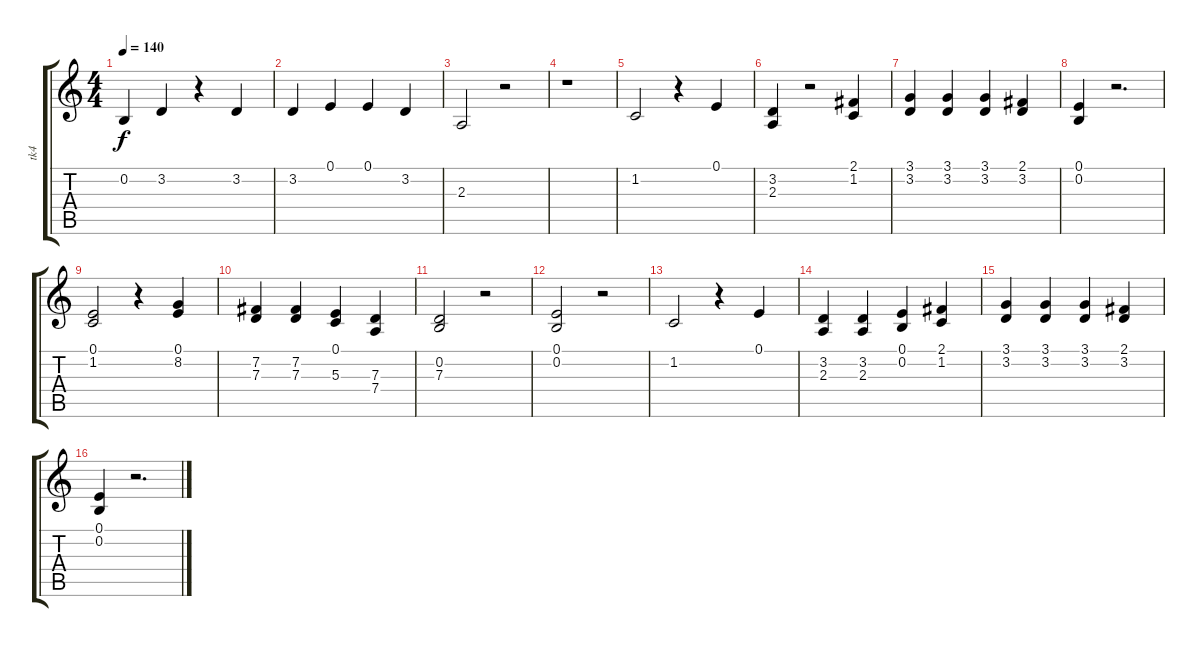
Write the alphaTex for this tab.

\track ("tk4" "tk4") {instrument choiraahs}
\staff {score tabs}
\tuning (E4 B3 G3 D3 A2 E2) {hide}
\ts (4 4)
\tempo 140
\clef g2
\ks c
0.2.4{dy f} 3.2.4 r.4 3.2.4 |
3.2.4 0.1.4 0.1.4 3.2.4 |
2.3.2 r.2 |
r.1 |
1.2.2 r.4 0.1.4 |
(3.2 2.3).4 r.2 (2.1 1.2).4 |
(3.1 3.2).4 (3.1 3.2).4 (3.1 3.2).4 (2.1 3.2).4 |
(0.1 0.2).4 r.2{d} |
(0.1 1.2).2 r.4 (0.1 8.2).4 |
(7.2 7.3).4 (7.2 7.3).4 (0.1 5.3).4 (7.3 7.4).4 |
(0.2 7.3).2 r.2 |
(0.1 0.2).2 r.2 |
1.2.2 r.4 0.1.4 |
(3.2 2.3).4 (3.2 2.3).4 (0.1 0.2).4 (2.1 1.2).4 |
(3.1 3.2).4 (3.1 3.2).4 (3.1 3.2).4 (2.1 3.2).4 |
(0.1 0.2).4 r.2{d}
